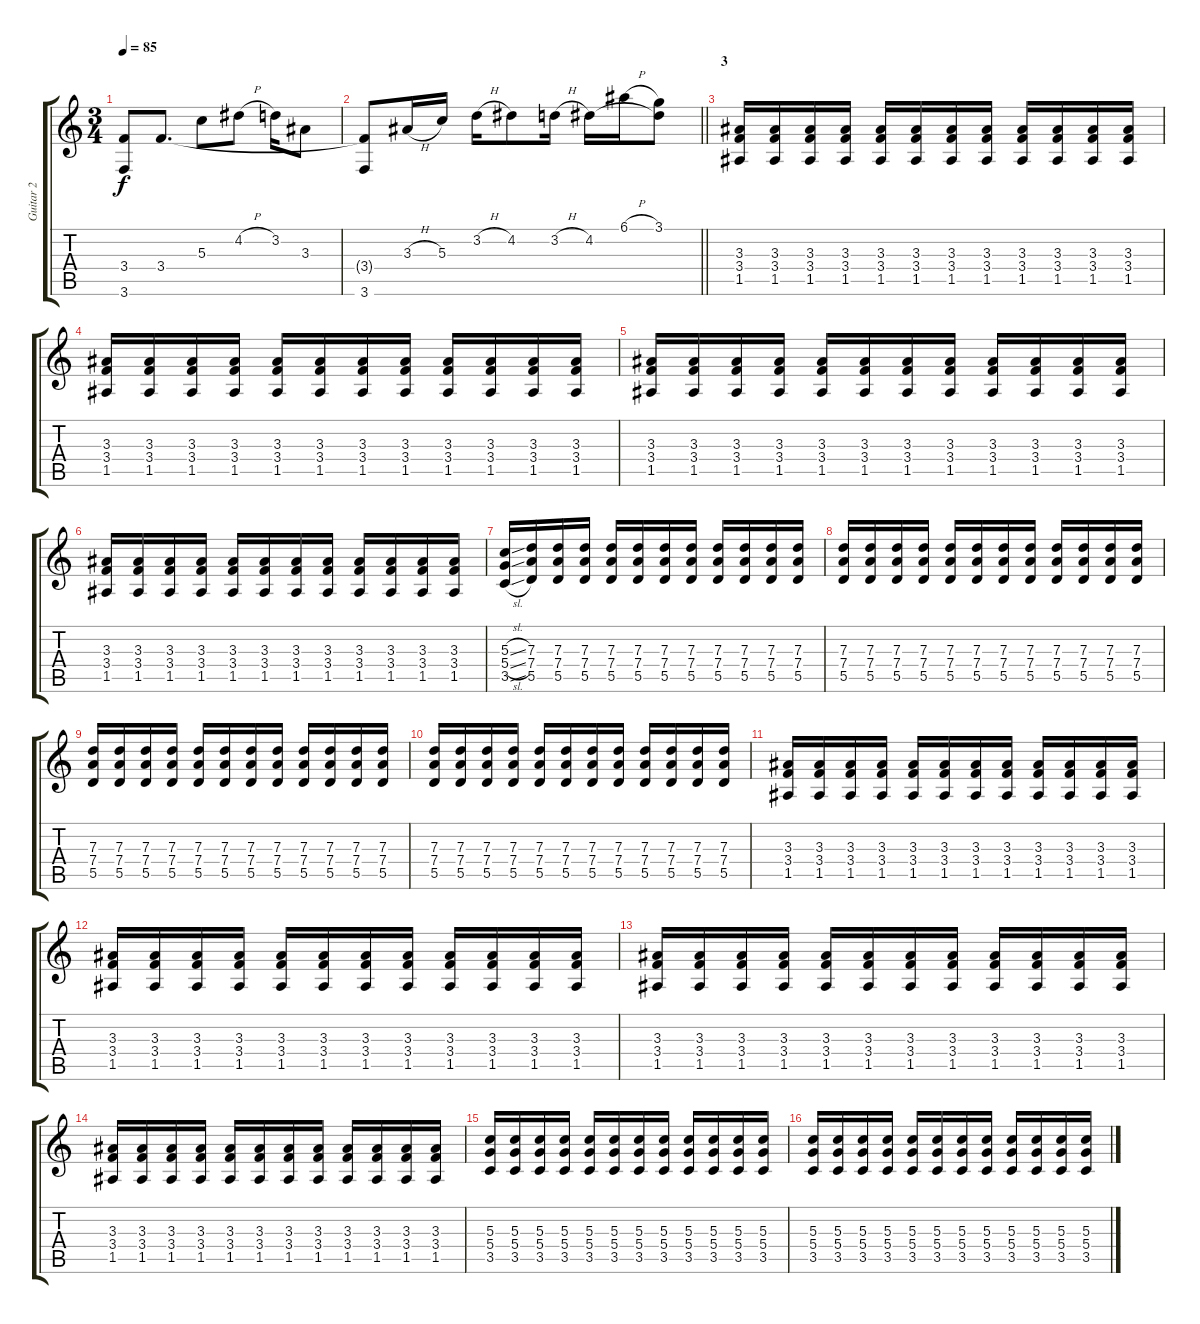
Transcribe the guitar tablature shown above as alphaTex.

\track ("Guitar 2" "Guitar 2") {instrument overdrivenguitar}
\staff {score tabs}
\tuning (E4 B3 G3 D3 A2 D2) {hide}
\ts (3 4)
\tempo 85
\clef g2
\ks c
(3.4{t} 3.6).8{dy f} 3.4.8{d} 5.3.8 4.2{h}.8 3.2.16 3.3.8 |
\barLineRight lightlight
(3.4{t} 3.6).8 3.3{h}.16 5.3.16 3.2{h}.16 4.2.8 3.2{h}.16 4.2.16 6.1{h}.16 (3.1 4.2{t}).8 |
\section ("" "3")
(3.3 3.4 1.5).16{volume 11 instrument electricguitarclean} (3.3 3.4 1.5).16 (3.3 3.4 1.5).16 (3.3 3.4 1.5).16 (3.3 3.4 1.5).16 (3.3 3.4 1.5).16 (3.3 3.4 1.5).16 (3.3 3.4 1.5).16 (3.3 3.4 1.5).16 (3.3 3.4 1.5).16 (3.3 3.4 1.5).16 (3.3 3.4 1.5).16 |
(3.3 3.4 1.5).16 (3.3 3.4 1.5).16 (3.3 3.4 1.5).16 (3.3 3.4 1.5).16 (3.3 3.4 1.5).16 (3.3 3.4 1.5).16 (3.3 3.4 1.5).16 (3.3 3.4 1.5).16 (3.3 3.4 1.5).16 (3.3 3.4 1.5).16 (3.3 3.4 1.5).16 (3.3 3.4 1.5).16 |
(3.3 3.4 1.5).16 (3.3 3.4 1.5).16 (3.3 3.4 1.5).16 (3.3 3.4 1.5).16 (3.3 3.4 1.5).16 (3.3 3.4 1.5).16 (3.3 3.4 1.5).16 (3.3 3.4 1.5).16 (3.3 3.4 1.5).16 (3.3 3.4 1.5).16 (3.3 3.4 1.5).16 (3.3 3.4 1.5).16 |
(3.3 3.4 1.5).16 (3.3 3.4 1.5).16 (3.3 3.4 1.5).16 (3.3 3.4 1.5).16 (3.3 3.4 1.5).16 (3.3 3.4 1.5).16 (3.3 3.4 1.5).16 (3.3 3.4 1.5).16 (3.3 3.4 1.5).16 (3.3 3.4 1.5).16 (3.3 3.4 1.5).16 (3.3 3.4 1.5).16 |
(5.3{sl} 5.4{sl} 3.5{sl}).16 (7.3 7.4 5.5).16 (7.3 7.4 5.5).16 (7.3 7.4 5.5).16 (7.3 7.4 5.5).16 (7.3 7.4 5.5).16 (7.3 7.4 5.5).16 (7.3 7.4 5.5).16 (7.3 7.4 5.5).16 (7.3 7.4 5.5).16 (7.3 7.4 5.5).16 (7.3 7.4 5.5).16 |
(7.3 7.4 5.5).16 (7.3 7.4 5.5).16 (7.3 7.4 5.5).16 (7.3 7.4 5.5).16 (7.3 7.4 5.5).16 (7.3 7.4 5.5).16 (7.3 7.4 5.5).16 (7.3 7.4 5.5).16 (7.3 7.4 5.5).16 (7.3 7.4 5.5).16 (7.3 7.4 5.5).16 (7.3 7.4 5.5).16 |
(7.3 7.4 5.5).16 (7.3 7.4 5.5).16 (7.3 7.4 5.5).16 (7.3 7.4 5.5).16 (7.3 7.4 5.5).16 (7.3 7.4 5.5).16 (7.3 7.4 5.5).16 (7.3 7.4 5.5).16 (7.3 7.4 5.5).16 (7.3 7.4 5.5).16 (7.3 7.4 5.5).16 (7.3 7.4 5.5).16 |
(7.3 7.4 5.5).16 (7.3 7.4 5.5).16 (7.3 7.4 5.5).16 (7.3 7.4 5.5).16 (7.3 7.4 5.5).16 (7.3 7.4 5.5).16 (7.3 7.4 5.5).16 (7.3 7.4 5.5).16 (7.3 7.4 5.5).16 (7.3 7.4 5.5).16 (7.3 7.4 5.5).16 (7.3 7.4 5.5).16 |
(3.3 3.4 1.5).16 (3.3 3.4 1.5).16 (3.3 3.4 1.5).16 (3.3 3.4 1.5).16 (3.3 3.4 1.5).16 (3.3 3.4 1.5).16 (3.3 3.4 1.5).16 (3.3 3.4 1.5).16 (3.3 3.4 1.5).16 (3.3 3.4 1.5).16 (3.3 3.4 1.5).16 (3.3 3.4 1.5).16 |
(3.3 3.4 1.5).16 (3.3 3.4 1.5).16 (3.3 3.4 1.5).16 (3.3 3.4 1.5).16 (3.3 3.4 1.5).16 (3.3 3.4 1.5).16 (3.3 3.4 1.5).16 (3.3 3.4 1.5).16 (3.3 3.4 1.5).16 (3.3 3.4 1.5).16 (3.3 3.4 1.5).16 (3.3 3.4 1.5).16 |
(3.3 3.4 1.5).16 (3.3 3.4 1.5).16 (3.3 3.4 1.5).16 (3.3 3.4 1.5).16 (3.3 3.4 1.5).16 (3.3 3.4 1.5).16 (3.3 3.4 1.5).16 (3.3 3.4 1.5).16 (3.3 3.4 1.5).16 (3.3 3.4 1.5).16 (3.3 3.4 1.5).16 (3.3 3.4 1.5).16 |
(3.3 3.4 1.5).16 (3.3 3.4 1.5).16 (3.3 3.4 1.5).16 (3.3 3.4 1.5).16 (3.3 3.4 1.5).16 (3.3 3.4 1.5).16 (3.3 3.4 1.5).16 (3.3 3.4 1.5).16 (3.3 3.4 1.5).16 (3.3 3.4 1.5).16 (3.3 3.4 1.5).16 (3.3 3.4 1.5).16 |
(5.3 5.4 3.5).16 (5.3 5.4 3.5).16 (5.3 5.4 3.5).16 (5.3 5.4 3.5).16 (5.3 5.4 3.5).16 (5.3 5.4 3.5).16 (5.3 5.4 3.5).16 (5.3 5.4 3.5).16 (5.3 5.4 3.5).16 (5.3 5.4 3.5).16 (5.3 5.4 3.5).16 (5.3 5.4 3.5).16 |
(5.3 5.4 3.5).16 (5.3 5.4 3.5).16 (5.3 5.4 3.5).16 (5.3 5.4 3.5).16 (5.3 5.4 3.5).16 (5.3 5.4 3.5).16 (5.3 5.4 3.5).16 (5.3 5.4 3.5).16 (5.3 5.4 3.5).16 (5.3 5.4 3.5).16 (5.3 5.4 3.5).16 (5.3 5.4 3.5).16
